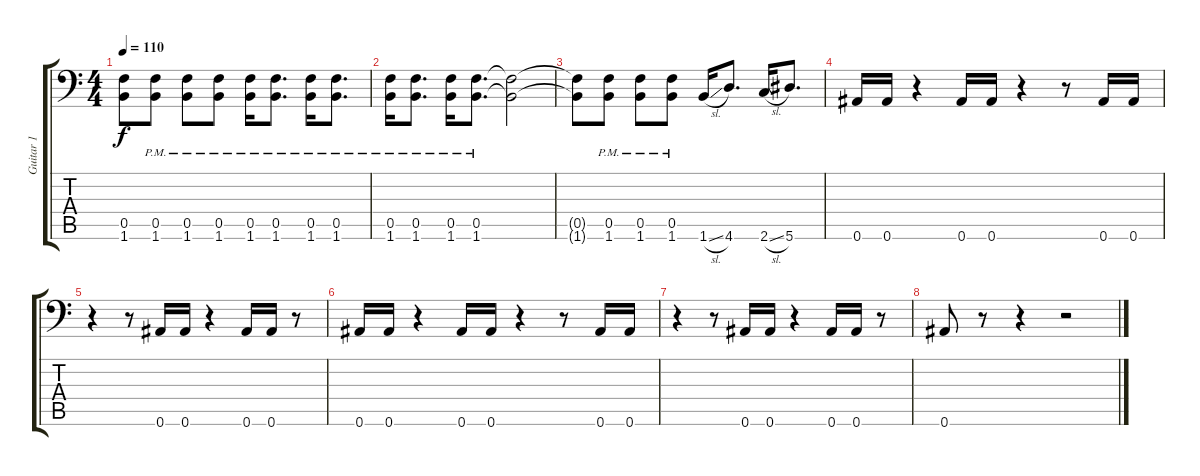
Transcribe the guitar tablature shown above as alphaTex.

\track ("Guitar 1" "Guitar 1") {instrument distortionguitar}
\staff {score tabs}
\tuning (C4 G3 Eb3 Bb2 F2 Bb1) {hide}
\ts (4 4)
\tempo 110
\clef f4
\ks c
(0.5{t} 1.6{t}).8{dy f} (0.5{pm} 1.6{pm}).8 (0.5{pm} 1.6{pm}).8 (0.5{pm} 1.6{pm}).8 (0.5{pm} 1.6{pm}).16 (0.5{pm} 1.6{pm}).8{d} (0.5{pm} 1.6{pm}).16 (0.5{pm} 1.6{pm}).8{d} |
(0.5{pm} 1.6{pm}).16 (0.5{pm} 1.6{pm}).8{d} (0.5{pm} 1.6{pm}).16 (0.5{pm} 1.6{pm}).8{d} (0.5{t} 1.6{t}).2 |
(0.5{t} 1.6{t}).8 (0.5{pm} 1.6{pm}).8 (0.5{pm} 1.6{pm}).8 (0.5{pm} 1.6{pm}).8 1.6{sl}.16 4.6.8{d} 2.6{sl}.16 5.6.8{d} |
0.6.16 0.6.16 r.4 0.6.16 0.6.16 r.4 r.8 0.6.16 0.6.16 |
r.4 r.8 0.6.16 0.6.16 r.4 0.6.16 0.6.16 r.8 |
0.6.16 0.6.16 r.4 0.6.16 0.6.16 r.4 r.8 0.6.16 0.6.16 |
r.4 r.8 0.6.16 0.6.16 r.4 0.6.16 0.6.16 r.8 |
0.6.8 r.8 r.4 r.2
